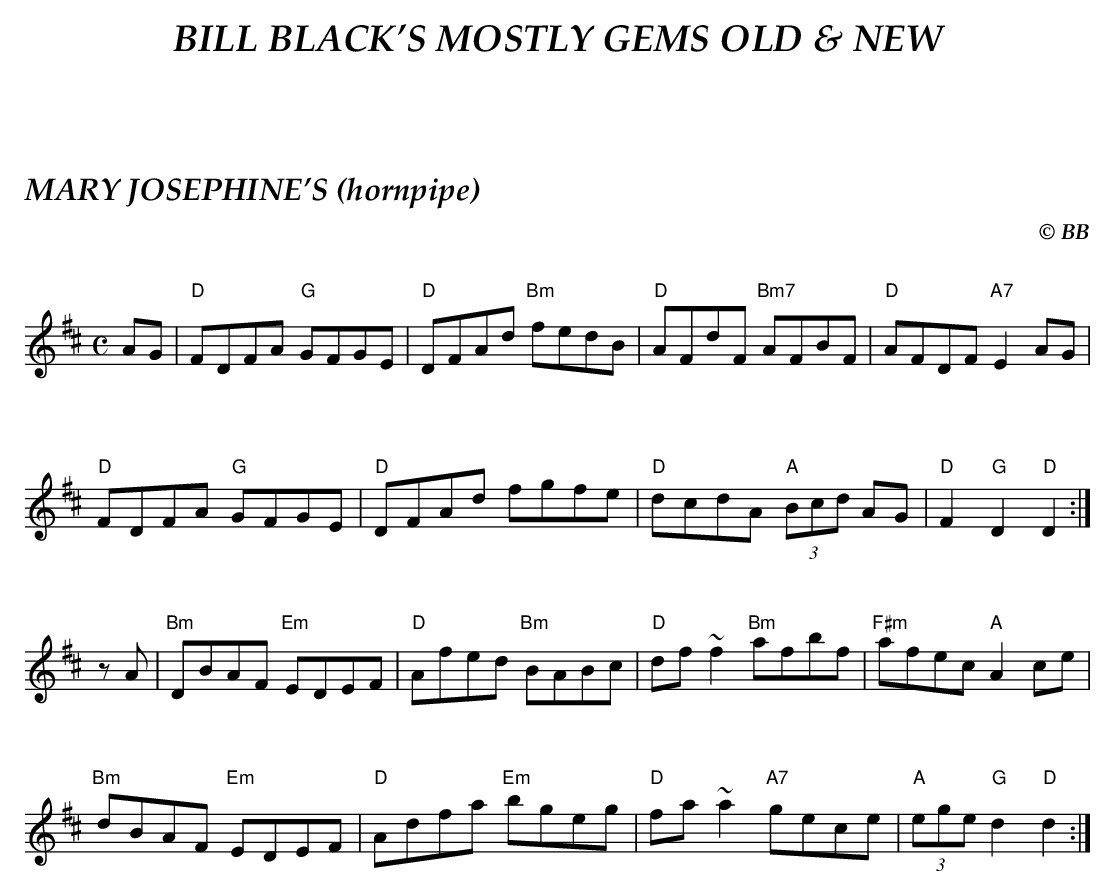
X:1
T:MARY JOSEPHINE'S (hornpipe)
C:© BB
M:C
L:1/8
Q:1/4=150
K:D
AG|"D"FDFA "G"GFGE|"D"DFAd "Bm"fedB|"D"AFdF "Bm7"AFBF|"D"AFDF "A7"E2 AG|
"D"FDFA "G"GFGE|"D"DFAd fgfe|"D"dcdA "A"(3Bcd AG|"D"F2 "G"D2 "D"D2 :|
zA|"Bm"DBAF "Em"EDEF|"D"Afed "Bm"BABc|"D"df~f2 "Bm"afbf|"F#m"afec "A"A2 ce|
"Bm"dBAF "Em"EDEF|"D"Adfa "Em"bgeg|"D"fa~a2 "A7"gece|"A"(3ege "G"d2 "D"d2 :|
